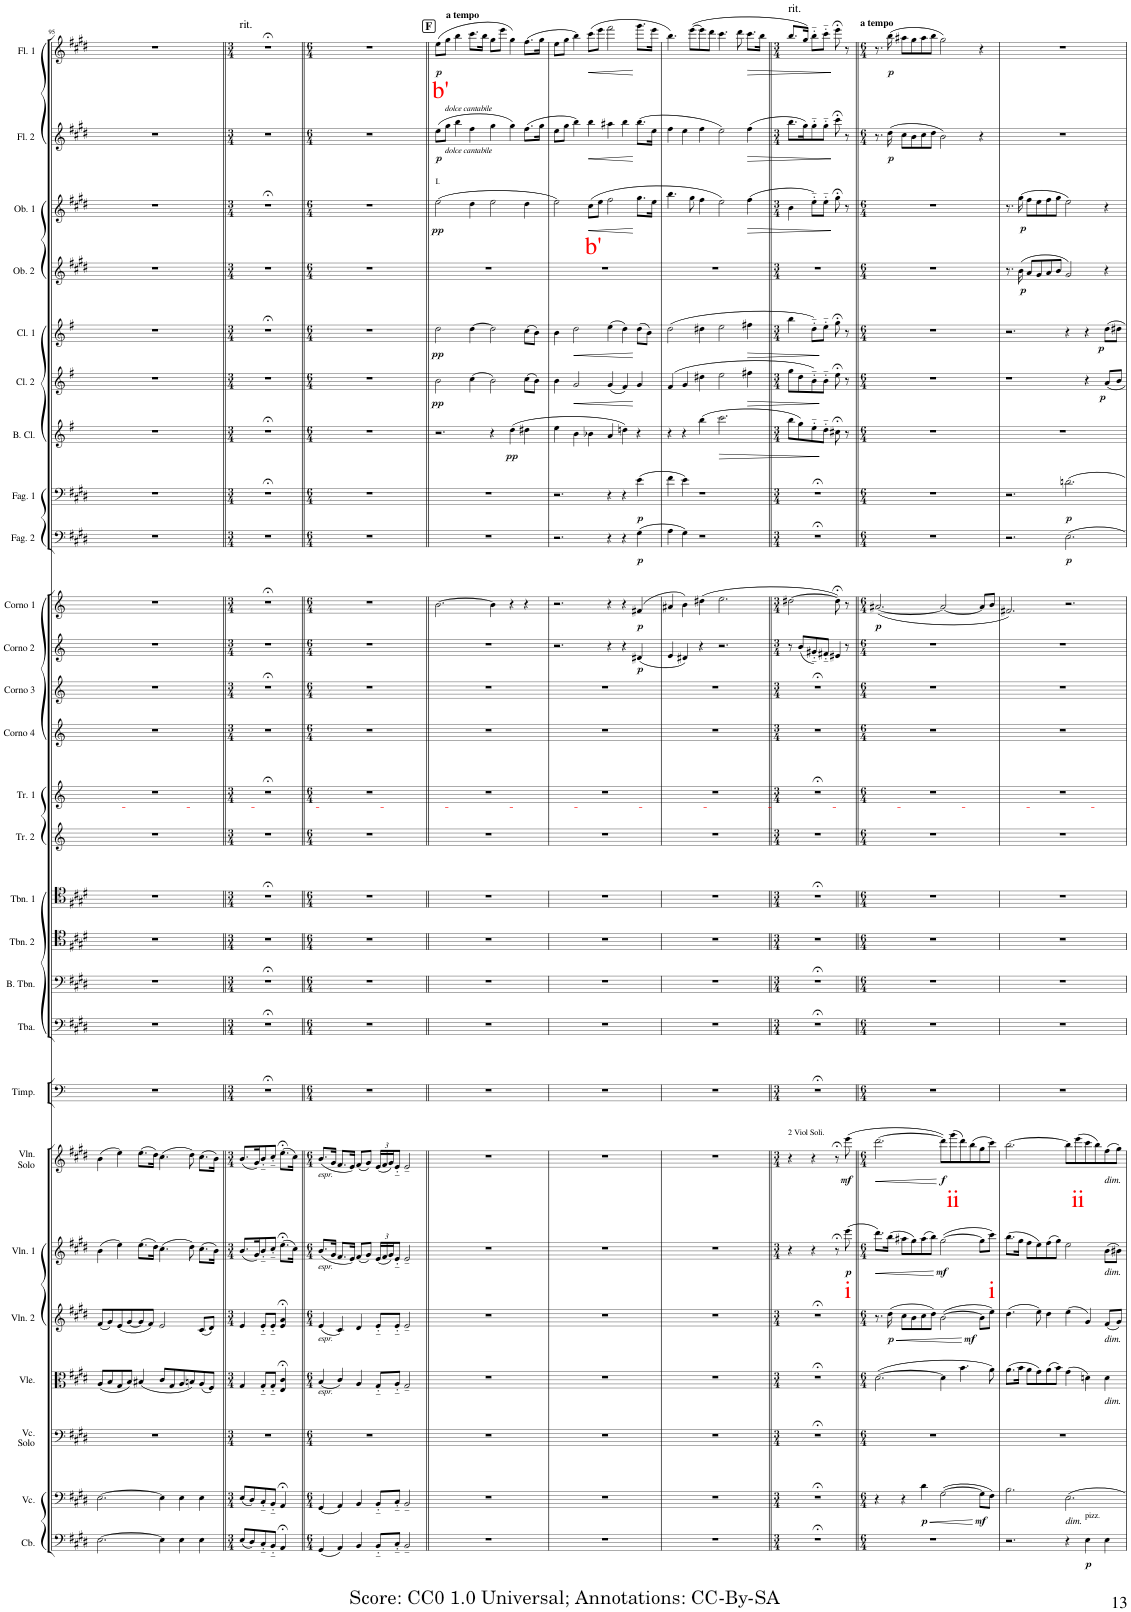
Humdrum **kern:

**kern	**dynam	**kern	**dynam	**kern	**kern	**kern	**dynam	**kern	**text	**dynam	**kern	**text	**dynam	**kern	**kern	**kern	**kern	**kern	**kern	**kern	**kern	**kern	**kern	**dynam	**kern	**dynam	**kern	**dynam	**kern	**dynam	**kern	**dynam	**kern	**dynam	**kern	**dynam	**kern	**dynam	**kern	**text	**dynam	**kern	**dynam	**kern	**text	**dynam
*part27	*part27	*part26	*part26	*part25	*part24	*part23	*part23	*part22	*part22	*part22	*part21	*part21	*part21	*part20	*part19	*part18	*part17	*part16	*part15	*part14	*part13	*part12	*part11	*part11	*part10	*part10	*part9	*part9	*part8	*part8	*part7	*part7	*part6	*part6	*part5	*part5	*part4	*part4	*part3	*part3	*part3	*part2	*part2	*part1	*part1	*part1
*staff27	*staff27	*staff26	*staff26	*staff25	*staff24	*staff23	*staff23	*staff22	*staff22	*staff22	*staff21	*staff21	*staff21	*staff20	*staff19	*staff18	*staff17	*staff16	*staff15	*staff14	*staff13	*staff12	*staff11	*staff11	*staff10	*staff10	*staff9	*staff9	*staff8	*staff8	*staff7	*staff7	*staff6	*staff6	*staff5	*staff5	*staff4	*staff4	*staff3	*staff3	*staff3	*staff2	*staff2	*staff1	*staff1	*staff1
*I"Contrabassi	*	*I"Violoncelli	*	*I"Violoncello Solo	*I"Viole	*I"Violini 2	*	*I"Violini 1	*	*	*I"Violino Solo	*	*	*I"Timpani	*I"Tuba	*I"Bass Trombone	*I"Trombone Tenore 2	*I"Trombone Tenore 1	*I"Tromba in F 2	*I"Tromba in F 1	*I"Corno in F 4	*I"Corno in F 3	*I"Corno in F 2	*	*I"Corno in F 1	*	*I"Fagotto 2	*	*I"Fagotto 1	*	*I"Bass Clarinetto in A	*	*I"Clarinetto in A 2	*	*I"Clarinetto in A 1	*	*I"Oboe 2	*	*I"Oboe 1	*	*	*I"Flauto 2	*	*I"Flauto 1	*	*
*I'Cb.	*	*I'Vc.	*	*I'Vc. Solo	*I'Vle.	*I'Vln. 2	*	*I'Vln. 1	*	*	*I'Vln. Solo	*	*	*I'Timp.	*I'Tba.	*I'B. Tbn.	*I'Tbn. 2	*I'Tbn. 1	*I'Tr. 2	*I'Tr. 1	*I'Corno 4	*I'Corno 3	*I'Corno 2	*	*I'Corno 1	*	*I'Fag. 2	*	*I'Fag. 1	*	*I'B. Cl.	*	*I'Cl. 2	*	*I'Cl. 1	*	*I'Ob. 2	*	*I'Ob. 1	*	*	*I'Fl. 2	*	*I'Fl. 1	*	*
!!LO:PB:g=z
*clefF4	*	*clefF4	*	*clefF4	*clefC3	*clefG2	*	*clefG2	*	*	*clefG2	*	*	*clefF4	*clefF4	*clefF4	*clefC4	*clefC4	*clefG2	*clefG2	*clefG2	*clefG2	*clefG2	*	*clefG2	*	*clefF4	*	*clefF4	*	*clefG2	*	*clefG2	*	*clefG2	*	*clefG2	*	*clefG2	*	*	*clefG2	*	*clefG2	*	*
*Trd7c12	*	*	*	*	*	*	*	*	*	*	*	*	*	*	*	*	*	*	*Trd-3c-5	*Trd-3c-5	*Trd4c7	*Trd4c7	*Trd4c7	*	*Trd4c7	*	*	*	*	*	*Trd9c15	*	*Trd2c3	*	*Trd2c3	*	*	*	*	*	*	*	*	*	*	*
*k[f#c#g#d#]	*	*k[f#c#g#d#]	*	*k[f#c#g#d#]	*k[f#c#g#d#]	*k[f#c#g#d#]	*	*k[f#c#g#d#]	*	*	*k[f#c#g#d#]	*	*	*k[]	*k[f#c#g#d#]	*k[f#c#g#d#]	*k[f#c#g#d#]	*k[f#c#g#d#]	*k[]	*k[]	*k[]	*k[]	*k[]	*	*k[]	*	*k[f#c#g#d#]	*	*k[f#c#g#d#]	*	*k[f#]	*	*k[f#]	*	*k[f#]	*	*k[f#c#g#d#]	*	*k[f#c#g#d#]	*	*	*k[f#c#g#d#]	*	*k[f#c#g#d#]	*	*
*M6/4	*	*M6/4	*	*M6/4	*M6/4	*M6/4	*	*M6/4	*	*	*M6/4	*	*	*M6/4	*M6/4	*M6/4	*M6/4	*M6/4	*M6/4	*M6/4	*M6/4	*M6/4	*M6/4	*	*M6/4	*	*M6/4	*	*M6/4	*	*M6/4	*	*M6/4	*	*M6/4	*	*M6/4	*	*M6/4	*	*	*M6/4	*	*M6/4	*	*
=95	=95	=95	=95	=95	=95	=95	=95	=95	=95	=95	=95	=95	=95	=95	=95	=95	=95	=95	=95	=95	=95	=95	=95	=95	=95	=95	=95	=95	=95	=95	=95	=95	=95	=95	=95	=95	=95	=95	=95	=95	=95	=95	=95	=95	=95	=95
[2.E\	.	[2.E\	.	1.r	(8A/L	(8f#/L	.	(4b\	.	.	(4b\	.	.	1.r	1.r	1.r	1.r	1.r	1.r	1.r	1.r	1.r	1.r	.	1.r	.	1.r	.	1.r	.	1.r	.	1.r	.	1.r	.	1.r	.	1.r	.	.	1.r	.	1.r	.	.
.	.	.	.	.	8B/	8g#/)	.	.	.	.	.	.	.	.	.	.	.	.	.	.	.	.	.	.	.	.	.	.	.	.	.	.	.	.	.	.	.	.	.	.	.	.	.	.	.	.
.	.	.	.	.	8G#/	(8e/	.	4ee\)	.	.	4ee\)	.	.	.	.	.	.	.	.	.	.	.	.	.	.	.	.	.	.	.	.	.	.	.	.	.	.	.	.	.	.	.	.	.	.	.
.	.	.	.	.	8B/J)	[8g#/	.	.	.	.	.	.	.	.	.	.	.	.	.	.	.	.	.	.	.	.	.	.	.	.	.	.	.	.	.	.	.	.	.	.	.	.	.	.	.	.
.	.	.	.	.	(4B#X/	8g#/]	.	(8.ee\L	.	.	(8.ee\L	.	.	.	.	.	.	.	.	.	.	.	.	.	.	.	.	.	.	.	.	.	.	.	.	.	.	.	.	.	.	.	.	.	.	.
.	.	.	.	.	.	8f#/J)	.	.	.	.	.	.	.	.	.	.	.	.	.	.	.	.	.	.	.	.	.	.	.	.	.	.	.	.	.	.	.	.	.	.	.	.	.	.	.	.
.	.	.	.	.	.	.	.	16dd#\Jk)	.	.	16dd#\Jk)	.	.	.	.	.	.	.	.	.	.	.	.	.	.	.	.	.	.	.	.	.	.	.	.	.	.	.	.	.	.	.	.	.	.	.
4E\]	.	4E\]	.	.	8c#/L	2e/	.	(4.cc#\	.	.	(4.cc#\	.	.	.	.	.	.	.	.	.	.	.	.	.	.	.	.	.	.	.	.	.	.	.	.	.	.	.	.	.	.	.	.	.	.	.
.	.	.	.	.	8G#/	.	.	.	.	.	.	.	.	.	.	.	.	.	.	.	.	.	.	.	.	.	.	.	.	.	.	.	.	.	.	.	.	.	.	.	.	.	.	.	.	.
4E\	.	4E\	.	.	8A/	.	.	.	.	.	.	.	.	.	.	.	.	.	.	.	.	.	.	.	.	.	.	.	.	.	.	.	.	.	.	.	.	.	.	.	.	.	.	.	.	.
.	.	.	.	.	8Bn/)	.	.	8dd#\)	.	.	8dd#\)	.	.	.	.	.	.	.	.	.	.	.	.	.	.	.	.	.	.	.	.	.	.	.	.	.	.	.	.	.	.	.	.	.	.	.
4E\	.	4E\	.	.	(8A/	(8c#/L	.	(8.cc#\L	.	.	(8.cc#\L	.	.	.	.	.	.	.	.	.	.	.	.	.	.	.	.	.	.	.	.	.	.	.	.	.	.	.	.	.	.	.	.	.	.	.
.	.	.	.	.	8F#/J)	8d#/J)	.	.	.	.	.	.	.	.	.	.	.	.	.	.	.	.	.	.	.	.	.	.	.	.	.	.	.	.	.	.	.	.	.	.	.	.	.	.	.	.
.	.	.	.	.	.	.	.	16b\Jk)	.	.	16b\Jk)	.	.	.	.	.	.	.	.	.	.	.	.	.	.	.	.	.	.	.	.	.	.	.	.	.	.	.	.	.	.	.	.	.	.	.
=96	=96	=96	=96	=96	=96	=96	=96	=96	=96	=96	=96	=96	=96	=96	=96	=96	=96	=96	=96	=96	=96	=96	=96	=96	=96	=96	=96	=96	=96	=96	=96	=96	=96	=96	=96	=96	=96	=96	=96	=96	=96	=96	=96	=96	=96	=96
*M3/4	*	*M3/4	*	*M3/4	*M3/4	*M3/4	*	*M3/4	*	*	*M3/4	*	*	*M3/4	*M3/4	*M3/4	*M3/4	*M3/4	*M3/4	*M3/4	*M3/4	*M3/4	*M3/4	*	*M3/4	*	*M3/4	*	*M3/4	*	*M3/4	*	*M3/4	*	*M3/4	*	*M3/4	*	*M3/4	*	*	*M3/4	*	*M3/4	*	*
(8E/L	.	(8E/L	.	2.r	4G#/	4e/	.	(8.b/L	.	.	(8.b/L	.	.	2.r;<	2.r;<	2.r;<	2.r	2.r;<	2.r	2.r;<	2.r	2.r;<	2.r	.	2.r;<	.	2.r	.	2.r;<	.	2.r;<	.	2.r	.	2.r;<	.	2.r	.	2.r;<	.	.	2.r	.	2.r;<	.	.
8D#/)	.	8D#/)	.	.	.	.	.	.	.	.	.	.	.	.	.	.	.	.	.	.	.	.	.	.	.	.	.	.	.	.	.	.	.	.	.	.	.	.	.	.	.	.	.	.	.	.
.	.	.	.	.	.	.	.	16g#/K)	.	.	16g#/K)	.	.	.	.	.	.	.	.	.	.	.	.	.	.	.	.	.	.	.	.	.	.	.	.	.	.	.	.	.	.	.	.	.	.	.
8C#'~/	.	8C#'~/	.	.	8G#'~/L	8e'~/L	.	8b'~/	.	.	8b'~/	.	.	.	.	.	.	.	.	.	.	.	.	.	.	.	.	.	.	.	.	.	.	.	.	.	.	.	.	.	.	.	.	.	.	.
8BB'~/J	.	8BB'~/J	.	.	8G#'~/J	8e'~/J	.	8cc#'~/J	.	.	8cc#'~/J	.	.	.	.	.	.	.	.	.	.	.	.	.	.	.	.	.	.	.	.	.	.	.	.	.	.	.	.	.	.	.	.	.	.	.
4AA;</	.	4AA;</	.	.	4E/;< 4c#/;<	4e/;< 4a/;<	.	(8.ee;<\L	.	.	(8.ee;<\L	.	.	.	.	.	.	.	.	.	.	.	.	.	.	.	.	.	.	.	.	.	.	.	.	.	.	.	.	.	.	.	.	.	.	.
.	.	.	.	.	.	.	.	16cc#\Jk)	.	.	16cc#\Jk)	.	.	.	.	.	.	.	.	.	.	.	.	.	.	.	.	.	.	.	.	.	.	.	.	.	.	.	.	.	.	.	.	.	.	.
=97	=97	=97	=97	=97	=97	=97	=97	=97	=97	=97	=97	=97	=97	=97	=97	=97	=97	=97	=97	=97	=97	=97	=97	=97	=97	=97	=97	=97	=97	=97	=97	=97	=97	=97	=97	=97	=97	=97	=97	=97	=97	=97	=97	=97	=97	=97
*M6/4	*	*M6/4	*	*M6/4	*M6/4	*M6/4	*	*M6/4	*	*	*M6/4	*	*	*M6/4	*M6/4	*M6/4	*M6/4	*M6/4	*M6/4	*M6/4	*M6/4	*M6/4	*M6/4	*	*M6/4	*	*M6/4	*	*M6/4	*	*M6/4	*	*M6/4	*	*M6/4	*	*M6/4	*	*M6/4	*	*	*M6/4	*	*M6/4	*	*
!	!	!	!	!	!	!	!	!	!	!	!LO:TX:b:i:t=espr.	!	!	!	!	!	!	!	!	!	!	!	!	!	!	!	!	!	!	!	!	!	!	!	!	!	!	!	!	!	!	!	!	!	!	!
!	!	!	!	!	!	!	!	!LO:TX:b:i:t=espr.	!	!	!	!	!	!	!	!	!	!	!	!	!	!	!	!	!	!	!	!	!	!	!	!	!	!	!	!	!	!	!	!	!	!	!	!	!	!
!	!	!	!	!	!	!LO:TX:b:i:t=espr.	!	!	!	!	!	!	!	!	!	!	!	!	!	!	!	!	!	!	!	!	!	!	!	!	!	!	!	!	!	!	!	!	!	!	!	!	!	!	!	!
!	!	!	!	!	!LO:TX:b:i:t=espr.	!	!	!	!	!	!	!	!	!	!	!	!	!	!	!	!	!	!	!	!	!	!	!	!	!	!	!	!	!	!	!	!	!	!	!	!	!	!	!	!	!
(4GG#/	.	(4GG#/	.	1.r	(4B/	(4e/	.	(8.b/L	.	.	(8.b/L	.	.	1.r	1.r	1.r	1.r	1.r	1.r	1.r	1.r	1.r	1.r	.	1.r	.	1.r	.	1.r	.	1.r	.	1.r	.	1.r	.	1.r	.	1.r	.	.	1.r	.	1.r	.	.
.	.	.	.	.	.	.	.	16g#/Jk	.	.	16g#/Jk	.	.	.	.	.	.	.	.	.	.	.	.	.	.	.	.	.	.	.	.	.	.	.	.	.	.	.	.	.	.	.	.	.	.	.
4AA/)	.	4AA/)	.	.	4c#/)	4c#/)	.	8.f#/L	.	.	8.f#/L	.	.	.	.	.	.	.	.	.	.	.	.	.	.	.	.	.	.	.	.	.	.	.	.	.	.	.	.	.	.	.	.	.	.	.
.	.	.	.	.	.	.	.	16e/Jk)	.	.	16e/Jk)	.	.	.	.	.	.	.	.	.	.	.	.	.	.	.	.	.	.	.	.	.	.	.	.	.	.	.	.	.	.	.	.	.	.	.
4BB/	.	4BB/	.	.	4A/	4d#/	.	(8f#/L	.	.	(8f#/L	.	.	.	.	.	.	.	.	.	.	.	.	.	.	.	.	.	.	.	.	.	.	.	.	.	.	.	.	.	.	.	.	.	.	.
.	.	.	.	.	.	.	.	8g#/J)	.	.	8g#/J)	.	.	.	.	.	.	.	.	.	.	.	.	.	.	.	.	.	.	.	.	.	.	.	.	.	.	.	.	.	.	.	.	.	.	.
*	*	*	*	*	*	*	*	*Xbrackettup	*	*	*Xbrackettup	*	*	*	*	*	*	*	*	*	*	*	*	*	*	*	*	*	*	*	*	*	*	*	*	*	*	*	*	*	*	*	*	*	*	*
8BB'~/L	.	8BB'~/L	.	.	8G#'~/L	8e'~/L	.	(24e/LL	.	.	(24e/LL	.	.	.	.	.	.	.	.	.	.	.	.	.	.	.	.	.	.	.	.	.	.	.	.	.	.	.	.	.	.	.	.	.	.	.
.	.	.	.	.	.	.	.	24f#/	.	.	24f#/	.	.	.	.	.	.	.	.	.	.	.	.	.	.	.	.	.	.	.	.	.	.	.	.	.	.	.	.	.	.	.	.	.	.	.
.	.	.	.	.	.	.	.	24g#/J)	.	.	24g#/J)	.	.	.	.	.	.	.	.	.	.	.	.	.	.	.	.	.	.	.	.	.	.	.	.	.	.	.	.	.	.	.	.	.	.	.
8C#'~/J	.	8C#'~/J	.	.	8A'~/J	8e'~/J	.	8e'~/J	.	.	8e'~/J	.	.	.	.	.	.	.	.	.	.	.	.	.	.	.	.	.	.	.	.	.	.	.	.	.	.	.	.	.	.	.	.	.	.	.
2BB~/	.	2BB~/	.	.	2G#~/	2e~/	.	2e~/	.	.	2e~/	.	.	.	.	.	.	.	.	.	.	.	.	.	.	.	.	.	.	.	.	.	.	.	.	.	.	.	.	.	.	.	.	.	.	.
=98	=98	=98	=98	=98	=98	=98	=98	=98	=98	=98	=98	=98	=98	=98	=98	=98	=98	=98	=98	=98	=98	=98	=98	=98	=98	=98	=98	=98	=98	=98	=98	=98	=98	=98	=98	=98	=98	=98	=98	=98	=98	=98	=98	=98	=98	=98
!	!	!	!	!	!	!	!	!	!	!	!	!	!	!	!	!	!	!	!	!	!	!	!	!	!	!	!	!	!	!	!	!	!	!	!	!	!	!	!LO:TX:a:t=I.	!	!	!	!	!	!	!
!	!	!	!	!	!	!	!	!	!	!	!	!	!	!	!	!	!	!	!	!	!	!	!	!	!	!	!	!	!	!	!	!	!	!LO:DY:b	!	!LO:DY:b	!	!	!	!	!LO:DY:b	!	!LO:DY:b	!	!LO:LY:b:color=#FF0000	!LO:DY:b
1.r	.	1.r	.	1.r	1.r	1.r	.	1.r	.	.	1.r	.	.	1.r	1.r	1.r	1.r	1.r	1.r	1.r	1.r	1.r	1.r	.	[2.b\	.	1.r	.	1.r	.	2.r	.	2b\	pp	2dd\	pp	1.r	.	(2ee\	.	pp	(8ee\L	p	(8ee\L	b'	p
!	!	!	!	!	!	!	!	!	!	!	!	!	!	!	!	!	!	!	!	!	!	!	!	!	!	!	!	!	!	!	!	!	!	!	!	!	!	!	!	!	!	!	!	!LO:TX:b:i:t=dolce cantabile	!	!
!	!	!	!	!	!	!	!	!	!	!	!	!	!	!	!	!	!	!	!	!	!	!	!	!	!	!	!	!	!	!	!	!	!	!	!	!	!	!	!	!	!	!LO:TX:b:i:t=dolce cantabile	!	!	!	!
.	.	.	.	.	.	.	.	.	.	.	.	.	.	.	.	.	.	.	.	.	.	.	.	.	.	.	.	.	.	.	.	.	.	.	.	.	.	.	.	.	.	8gg#\J	.	8gg#\J	.	.
.	.	.	.	.	.	.	.	.	.	.	.	.	.	.	.	.	.	.	.	.	.	.	.	.	.	.	.	.	.	.	.	.	.	.	.	.	.	.	.	.	.	4bb\	.	4bb\	.	.
.	.	.	.	.	.	.	.	.	.	.	.	.	.	.	.	.	.	.	.	.	.	.	.	.	.	.	.	.	.	.	.	.	(4cc\	.	[>4dd\	.	.	.	4dd#\	.	.	4ff#\	.	8.ccc#\L	.	.
.	.	.	.	.	.	.	.	.	.	.	.	.	.	.	.	.	.	.	.	.	.	.	.	.	.	.	.	.	.	.	.	.	.	.	.	.	.	.	.	.	.	.	.	16bb\Jk	.	.
.	.	.	.	.	.	.	.	.	.	.	.	.	.	.	.	.	.	.	.	.	.	.	.	.	4b\]	.	.	.	.	.	4r	.	2b\)	.	2dd\]	.	.	.	2ee\	.	.	4gg#\	.	8gg#\L	.	.
.	.	.	.	.	.	.	.	.	.	.	.	.	.	.	.	.	.	.	.	.	.	.	.	.	.	.	.	.	.	.	.	.	.	.	.	.	.	.	.	.	.	.	.	8eee\J	.	.
!	!	!	!	!	!	!	!	!	!	!	!	!	!	!	!	!	!	!	!	!	!	!	!	!	!	!	!	!	!	!	!	!LO:DY:b	!	!	!	!	!	!	!	!	!	!	!	!	!	!
.	.	.	.	.	.	.	.	.	.	.	.	.	.	.	.	.	.	.	.	.	.	.	.	.	4r	.	.	.	.	.	(4dd\	pp	.	.	.	.	.	.	.	.	.	4gg#\)	.	4gg#\)	.	.
.	.	.	.	.	.	.	.	.	.	.	.	.	.	.	.	.	.	.	.	.	.	.	.	.	4r	.	.	.	.	.	4dd#X\	.	(8cc\L	.	(8cc\L	.	.	.	4dd#\	.	.	(8.ff#\L	.	(8.ff#\L	.	.
.	.	.	.	.	.	.	.	.	.	.	.	.	.	.	.	.	.	.	.	.	.	.	.	.	.	.	.	.	.	.	.	.	8b\J)	.	8b\J)	.	.	.	.	.	.	.	.	.	.	.
.	.	.	.	.	.	.	.	.	.	.	.	.	.	.	.	.	.	.	.	.	.	.	.	.	.	.	.	.	.	.	.	.	.	.	.	.	.	.	.	.	.	16gg#\Jk	.	16gg#\Jk	.	.
=99	=99	=99	=99	=99	=99	=99	=99	=99	=99	=99	=99	=99	=99	=99	=99	=99	=99	=99	=99	=99	=99	=99	=99	=99	=99	=99	=99	=99	=99	=99	=99	=99	=99	=99	=99	=99	=99	=99	=99	=99	=99	=99	=99	=99	=99	=99
1.r	.	1.r	.	1.r	1.r	1.r	.	1.r	.	.	1.r	.	.	1.r	1.r	1.r	1.r	1.r	1.r	1.r	1.r	1.r	2.r	.	2.r	.	2.r	.	2.r	.	4ee\	.	4b\	.	4b\	.	1.r	.	2ee\)	.	.	8ee\L	.	8ee\L	.	.
.	.	.	.	.	.	.	.	.	.	.	.	.	.	.	.	.	.	.	.	.	.	.	.	.	.	.	.	.	.	.	.	.	.	.	.	.	.	.	.	.	.	8gg#\J	.	8gg#\J	.	.
!	!	!	!	!	!	!	!	!	!	!	!	!	!	!	!	!	!	!	!	!	!	!	!	!	!	!	!	!	!	!	!	!	!	!LO:HP:b	!	!LO:HP:b	!	!	!	!	!	!	!	!	!	!
.	.	.	.	.	.	.	.	.	.	.	.	.	.	.	.	.	.	.	.	.	.	.	.	.	.	.	.	.	.	.	4b\	.	2g/	<	2dd\	<	.	.	.	.	.	4bb\)	.	4bb\)	.	.
!	!	!	!	!	!	!	!	!	!	!	!	!	!	!	!	!	!	!	!	!	!	!	!	!	!	!	!	!	!	!	!	!	!	!	!	!	!	!	!	!LO:LY:b:color=#FF0000	!LO:HP:b	!	!LO:HP:b	!	!	!LO:HP:b
.	.	.	.	.	.	.	.	.	.	.	.	.	.	.	.	.	.	.	.	.	.	.	.	.	.	.	.	.	.	.	4b-X\	.	.	.	.	.	.	.	(8cc#\L	b'	<	4bb\	<	(8ccc#\L	.	<
.	.	.	.	.	.	.	.	.	.	.	.	.	.	.	.	.	.	.	.	.	.	.	.	.	.	.	.	.	.	.	.	.	.	.	.	.	.	.	8ee\J	.	.	.	.	8eee\J	.	.
.	.	.	.	.	.	.	.	.	.	.	.	.	.	.	.	.	.	.	.	.	.	.	4r	.	4r	.	4r	.	4r	.	4a/	.	(<4g/	.	(4ee\	.	.	.	2ff#\	.	.	4aa#X\	.	2fff#\	.	.
.	.	.	.	.	.	.	.	.	.	.	.	.	.	.	.	.	.	.	.	.	.	.	4r	.	4r	.	4r	.	4r	.	4ddn\)	.	4f#/)	.	4dd\)	.	.	.	.	.	.	4bb\	.	.	.	.
!	!	!	!	!	!	!	!	!	!	!	!	!	!	!	!	!	!	!	!	!	!	!	!	!LO:DY:b	!	!LO:DY:b	!	!LO:DY:b	!	!LO:DY:b	!	!	!	!	!	!	!	!	!	!	!	!	!	!	!	!
.	.	.	.	.	.	.	.	.	.	.	.	.	.	.	.	.	.	.	.	.	.	.	(4d#X/	p	(>4f#X/	p	(4G#\	p	(4e\	p	4r	.	4g/	[	(8dd\L	[	.	.	8.gg#\L	.	[	(8.bb\L	[	8.ggg#\L	.	[
.	.	.	.	.	.	.	.	.	.	.	.	.	.	.	.	.	.	.	.	.	.	.	.	.	.	.	.	.	.	.	.	.	.	.	8b\J)	.	.	.	.	.	.	.	.	.	.	.
.	.	.	.	.	.	.	.	.	.	.	.	.	.	.	.	.	.	.	.	.	.	.	.	.	.	.	.	.	.	.	.	.	.	.	.	.	.	.	16ee\Jk	.	.	16ee\Jk	.	16eee\Jk	.	.
=100	=100	=100	=100	=100	=100	=100	=100	=100	=100	=100	=100	=100	=100	=100	=100	=100	=100	=100	=100	=100	=100	=100	=100	=100	=100	=100	=100	=100	=100	=100	=100	=100	=100	=100	=100	=100	=100	=100	=100	=100	=100	=100	=100	=100	=100	=100
1.r	.	1.r	.	1.r	1.r	1.r	.	1.r	.	.	1.r	.	.	1.r	1.r	1.r	1.r	1.r	1.r	1.r	1.r	1.r	4e/	.	4a#X/	.	4A\	.	4f#\	.	4r	.	(4f#/	.	(2dd\	.	1.r	.	4.bb\	.	.	4ff#\	.	4.bb\)	.	.
.	.	.	.	.	.	.	.	.	.	.	.	.	.	.	.	.	.	.	.	.	.	.	4d#X/)	.	4b\)	.	4G#\)	.	4e\)	.	4r	.	4g/	.	.	.	.	.	.	.	.	4ee\	.	.	.	.
.	.	.	.	.	.	.	.	.	.	.	.	.	.	.	.	.	.	.	.	.	.	.	.	.	.	.	.	.	.	.	.	.	.	.	.	.	.	.	8gg#\	.	.	.	.	([8eee\L	.	.
.	.	.	.	.	.	.	.	.	.	.	.	.	.	.	.	.	.	.	.	.	.	.	4r	.	(4dd#X\	.	1r	.	1r	.	(4bb\	.	4dd#X\	.	4dd#X\	.	.	.	4ff#\	.	.	4ff#\	.	8eee\]	.	.
.	.	.	.	.	.	.	.	.	.	.	.	.	.	.	.	.	.	.	.	.	.	.	.	.	.	.	.	.	.	.	.	.	.	.	.	.	.	.	.	.	.	.	.	8ddd#\J	.	.
!	!	!	!	!	!	!	!	!	!	!	!	!	!	!	!	!	!	!	!	!	!	!	!	!	!	!	!	!	!	!	!	!LO:HP:b	!	!	!	!	!	!	!	!	!	!	!	!	!	!
.	.	.	.	.	.	.	.	.	.	.	.	.	.	.	.	.	.	.	.	.	.	.	2.r	.	2.ee\	.	.	.	.	.	2.ccc\	>	2ee\	.	2ee\	.	.	.	2ee\)	.	.	2ee\)	.	4.ccc#\	.	.
.	.	.	.	.	.	.	.	.	.	.	.	.	.	.	.	.	.	.	.	.	.	.	.	.	.	.	.	.	.	.	.	.	.	.	.	.	.	.	.	.	.	.	.	8ddd#\	.	.
!	!	!	!	!	!	!	!	!	!	!	!	!	!	!	!	!	!	!	!	!	!	!	!	!	!	!	!	!	!	!	!	!	!	!LO:HP:b	!	!LO:HP:b	!	!	!	!	!LO:HP:b	!	!LO:HP:b	!	!	!LO:HP:b
.	.	.	.	.	.	.	.	.	.	.	.	.	.	.	.	.	.	.	.	.	.	.	.	.	.	.	.	.	.	.	.	.	4ff#X\	>	4ff#X\	>	.	.	(4ff#\	.	>	(4ff#\	>	8.ccc#\L	.	>
.	.	.	.	.	.	.	.	.	.	.	.	.	.	.	.	.	.	.	.	.	.	.	.	.	.	.	.	.	.	.	.	.	.	.	.	.	.	.	.	.	.	.	.	16bb\Jk	.	.
=101	=101	=101	=101	=101	=101	=101	=101	=101	=101	=101	=101	=101	=101	=101	=101	=101	=101	=101	=101	=101	=101	=101	=101	=101	=101	=101	=101	=101	=101	=101	=101	=101	=101	=101	=101	=101	=101	=101	=101	=101	=101	=101	=101	=101	=101	=101
*M3/4	*	*M3/4	*	*M3/4	*M3/4	*M3/4	*	*M3/4	*	*	*M3/4	*	*	*M3/4	*M3/4	*M3/4	*M3/4	*M3/4	*M3/4	*M3/4	*M3/4	*M3/4	*M3/4	*	*M3/4	*	*M3/4	*	*M3/4	*	*M3/4	*	*M3/4	*	*M3/4	*	*M3/4	*	*M3/4	*	*	*M3/4	*	*M3/4	*	*
!	!	!	!	!	!	!	!	!	!	!	!LO:TX:a:t=2 Viol Soli.	!	!	!	!	!	!	!	!	!	!	!	!	!	!	!	!	!	!	!	!	!	!	!	!	!	!	!	!	!	!	!	!	!	!	!
2.r;<	.	2.r;<	.	2.r;<	2.r;<	2.r;<	.	4r	.	.	4r	.	.	2.r;<	2.r;<	2.r;<	2.r	2.r;<	2.r	2.r;<	2.r	2.r;<	8r	.	[2dd#X\	.	2.r;<	.	2.r;<	.	8bb\L	.	8gg\L	.	4bb\	.	2.r	.	4b\	.	.	8.bb\L	.	8.bb/L	.	.
.	.	.	.	.	.	.	.	.	.	.	.	.	.	.	.	.	.	.	.	.	.	.	(8b/L	.	.	.	.	.	.	.	8gg\)	.	8dd\	.	.	.	.	.	.	.	.	.	.	.	.	.
.	.	.	.	.	.	.	.	.	.	.	.	.	.	.	.	.	.	.	.	.	.	.	.	.	.	.	.	.	.	.	.	.	.	.	.	.	.	.	.	.	.	16gg#\K)	.	16gg#/Jk)	.	.
.	.	.	.	.	.	.	.	4r	.	.	4r	.	.	.	.	.	.	.	.	.	.	.	8g#X'~/)	.	.	.	.	.	.	.	8ee'~\	.	8b'~\)	.	8dd'~\L)	.	.	.	8ee'~\L)	.	.	8gg#'~\	.	8bb'~\L	.	.
.	.	.	.	.	.	.	.	.	.	.	.	.	.	.	.	.	.	.	.	.	.	.	8f#X'~/J	.	.	.	.	.	.	.	8dd'~\J	]	8b'~\J	]	8ee'~\J	]	.	.	8ee'~\J	.	.	8gg#'~\J	.	8ccc#'~\J	.	.
.	.	.	.	.	.	.	.	8r;<	.	.	8r;<	.	.	.	.	.	.	.	.	.	.	.	8e#X/	.	8dd#;<\])	.	.	.	.	.	8cc#X;<\	.	8ee;<\	.	8gg;<\	.	.	.	8gg#;<\	.	]	8ccc#;<\	]	8eee;<\	.	]
!	!	!	!	!	!	!	!	!	!LO:LY:b:color=#FF0000	!LO:DY:b	!	!	!LO:DY:b	!	!	!	!	!	!	!	!	!	!	!	!	!	!	!	!	!	!	!	!	!	!	!	!	!	!	!	!	!	!	!	!	!
.	.	.	.	.	.	.	.	(8eee\	i	p	(8eee\	.	mf	.	.	.	.	.	.	.	.	.	8r	.	8r	.	.	.	.	.	8r	.	8r	.	8r	.	.	.	8r	.	.	8r	.	8r	.	.
=102	=102	=102	=102	=102	=102	=102	=102	=102	=102	=102	=102	=102	=102	=102	=102	=102	=102	=102	=102	=102	=102	=102	=102	=102	=102	=102	=102	=102	=102	=102	=102	=102	=102	=102	=102	=102	=102	=102	=102	=102	=102	=102	=102	=102	=102	=102
*M6/4	*	*M6/4	*	*M6/4	*M6/4	*M6/4	*	*M6/4	*	*	*M6/4	*	*	*M6/4	*M6/4	*M6/4	*M6/4	*M6/4	*M6/4	*M6/4	*M6/4	*M6/4	*M6/4	*	*M6/4	*	*M6/4	*	*M6/4	*	*M6/4	*	*M6/4	*	*M6/4	*	*M6/4	*	*M6/4	*	*	*M6/4	*	*M6/4	*	*
!	!	!	!	!	!	!	!	!	!	!LO:HP:b	!	!	!LO:HP:b	!	!	!	!	!	!	!	!	!	!	!	!	!LO:DY:b	!	!	!	!	!	!	!	!	!	!	!	!	!	!	!	!	!	!	!	!
1.r	.	4r	.	1.r	([2.d#\	8.r	.	8.ddd#\L)	.	<	[2.ddd#\	.	<	1.r	1.r	1.r	1.r	1.r	1.r	1.r	1.r	1.r	1.r	.	([2.a#X/	p	1.r	.	1.r	.	1.r	.	1.r	.	1.r	.	1.r	.	1.r	.	.	8.r	.	8.r	.	.
!	!	!	!	!	!	!	!LO:HP:b	!	!	!	!	!	!	!	!	!	!	!	!	!	!	!	!	!	!	!	!	!	!	!	!	!	!	!	!	!	!	!	!	!	!	!	!	!	!	!
!	!	!	!	!	!	!	!LO:DY:n=1:b	!	!	!	!	!	!	!	!	!	!	!	!	!	!	!	!	!	!	!	!	!	!	!	!	!	!	!	!	!	!	!	!	!	!	!	!LO:DY:b	!	!	!LO:DY:b
.	.	.	.	.	.	(16dd#\	< p	(16bb\Jk	.	.	.	.	.	.	.	.	.	.	.	.	.	.	.	.	.	.	.	.	.	.	.	.	.	.	.	.	.	.	.	.	.	(16dd#\	p	(16bb\	.	p
.	.	4r	.	.	.	8cc#\L	.	8aa#X\L	.	.	.	.	.	.	.	.	.	.	.	.	.	.	.	.	.	.	.	.	.	.	.	.	.	.	.	.	.	.	.	.	.	8cc#\L	.	8aa#X\L	.	.
.	.	.	.	.	.	8b\	.	8gg#\)	.	.	.	.	.	.	.	.	.	.	.	.	.	.	.	.	.	.	.	.	.	.	.	.	.	.	.	.	.	.	.	.	.	8b\	.	8gg#\	.	.
!	!	!	!LO:HP:b	!	!	!	!	!	!	!	!	!	!	!	!	!	!	!	!	!	!	!	!	!	!	!	!	!	!	!	!	!	!	!	!	!	!	!	!	!	!	!	!	!	!	!
!	!	!	!LO:DY:n=1:b	!	!	!	!	!	!	!	!	!	!	!	!	!	!	!	!	!	!	!	!	!	!	!	!	!	!	!	!	!	!	!	!	!	!	!	!	!	!	!	!	!	!	!
.	.	4d#\	< p	.	.	8cc#\	.	(8aa#\	.	.	.	.	.	.	.	.	.	.	.	.	.	.	.	.	.	.	.	.	.	.	.	.	.	.	.	.	.	.	.	.	.	8cc#\	.	8aa#\	.	.
.	.	.	.	.	.	8dd#\J)	.	8bb\J)	.	.	.	.	.	.	.	.	.	.	.	.	.	.	.	.	.	.	.	.	.	.	.	.	.	.	.	.	.	.	.	.	.	8dd#\J	.	8bb\J	.	.
!	!	!	!	!	!	!	!	!	!	!LO:DY:n=1:b	!	!	!LO:DY:n=1:b	!	!	!	!	!	!	!	!	!	!	!	!	!	!	!	!	!	!	!	!	!	!	!	!	!	!	!	!	!	!	!	!	!
.	.	([2G#\	.	.	4d#\]	([2b\	.	([2gg#\	.	[ mf	8ddd#\L])	.	[ f	.	.	.	.	.	.	.	.	.	.	.	2a#/_	.	.	.	.	.	.	.	.	.	.	.	.	.	.	.	.	2b\)	.	2gg#\)	.	.
!	!	!	!	!	!	!	!	!	!	!	!	!LO:LY:b:color=#FF0000	!	!	!	!	!	!	!	!	!	!	!	!	!	!	!	!	!	!	!	!	!	!	!	!	!	!	!	!	!	!	!	!	!	!
.	.	.	.	.	.	.	.	.	.	.	(8ggg#\	ii	.	.	.	.	.	.	.	.	.	.	.	.	.	.	.	.	.	.	.	.	.	.	.	.	.	.	.	.	.	.	.	.	.	.
.	.	.	.	.	4.b\	.	.	.	.	.	8ddd#\)	.	.	.	.	.	.	.	.	.	.	.	.	.	.	.	.	.	.	.	.	.	.	.	.	.	.	.	.	.	.	.	.	.	.	.
.	.	.	.	.	.	.	.	.	.	.	(8bb\	.	.	.	.	.	.	.	.	.	.	.	.	.	.	.	.	.	.	.	.	.	.	.	.	.	.	.	.	.	.	.	.	.	.	.
!	!	!	!LO:DY:n=2:b	!	!	!	!LO:DY:n=2:b	!	!	!	!	!	!	!	!	!	!	!	!	!	!	!	!	!	!	!	!	!	!	!	!	!	!	!	!	!	!	!	!	!	!	!	!	!	!	!
.	.	8G#\L]	[ mf	.	.	8b\L]	[ mf	8gg#\L]	.	.	8gg#\	.	.	.	.	.	.	.	.	.	.	.	.	.	8a#/L]	.	.	.	.	.	.	.	.	.	.	.	.	.	.	.	.	4r	.	4r	.	.
!	!	!	!	!	!	!	!	!	!LO:LY:b:color=#FF0000	!	!	!	!	!	!	!	!	!	!	!	!	!	!	!	!	!	!	!	!	!	!	!	!	!	!	!	!	!	!	!	!	!	!	!	!	!
.	.	8F#\J)	.	.	8a\)	8ee\J)	.	8ccc#\J)	i	.	8ccc#\J)	.	.	.	.	.	.	.	.	.	.	.	.	.	8b/J	.	.	.	.	.	.	.	.	.	.	.	.	.	.	.	.	.	.	.	.	.
=103	=103	=103	=103	=103	=103	=103	=103	=103	=103	=103	=103	=103	=103	=103	=103	=103	=103	=103	=103	=103	=103	=103	=103	=103	=103	=103	=103	=103	=103	=103	=103	=103	=103	=103	=103	=103	=103	=103	=103	=103	=103	=103	=103	=103	=103	=103
2.r	.	2.B\	.	1.r	(8.a\L	(4.dd#\	.	(8.bb\L	.	.	[2.bb\	.	.	1.r	1.r	1.r	1.r	1.r	1.r	1.r	1.r	1.r	1.r	.	2.f#X/)	.	2.r	.	2.r	.	1.r	.	1r	.	2.r	.	8.r	.	8.r	.	.	1.r	.	1.r	.	.
!	!	!	!	!	!	!	!	!	!	!	!	!	!	!	!	!	!	!	!	!	!	!	!	!	!	!	!	!	!	!	!	!	!	!	!	!	!	!LO:DY:b	!	!	!LO:DY:b	!	!	!	!	!
.	.	.	.	.	16b\Jk	.	.	16gg#\Jk	.	.	.	.	.	.	.	.	.	.	.	.	.	.	.	.	.	.	.	.	.	.	.	.	.	.	.	.	(16b\	p	(16gg#\	.	p	.	.	.	.	.
.	.	.	.	.	8a\L	.	.	8ff#\L	.	.	.	.	.	.	.	.	.	.	.	.	.	.	.	.	.	.	.	.	.	.	.	.	.	.	.	.	8a/L	.	8ff#\L	.	.	.	.	.	.	.
.	.	.	.	.	8g#\)	8ee\)	.	8ee\)	.	.	.	.	.	.	.	.	.	.	.	.	.	.	.	.	.	.	.	.	.	.	.	.	.	.	.	.	8g#/	.	8ee\	.	.	.	.	.	.	.
.	.	.	.	.	(8a\	4dd#\	.	(8ff#\	.	.	.	.	.	.	.	.	.	.	.	.	.	.	.	.	.	.	.	.	.	.	.	.	.	.	.	.	8a/	.	8ff#\	.	.	.	.	.	.	.
.	.	.	.	.	8b\J)	.	.	8gg#\J)	.	.	.	.	.	.	.	.	.	.	.	.	.	.	.	.	.	.	.	.	.	.	.	.	.	.	.	.	8b/J	.	8gg#\J	.	.	.	.	.	.	.
!	!	!LO:TX:b:i:t=dim.	!	!	!	!	!	!	!	!	!	!	!	!	!	!	!	!	!	!	!	!	!	!	!	!	!	!	!	!	!	!	!	!	!	!	!	!	!	!	!	!	!	!	!	!
!	!	!	!	!	!	!	!	!	!	!	!	!	!	!	!	!	!	!	!	!	!	!	!	!	!	!	!	!LO:DY:b	!	!LO:DY:b	!	!	!	!	!	!	!	!	!	!	!	!	!	!	!	!
4r	.	2.E\	.	.	(4g#\	(4ee\	.	2ee\	.	.	8bb\L]	.	.	.	.	.	.	.	.	.	.	.	.	.	2.r	.	2.E\	p	2.dn\	p	.	.	.	.	4r	.	2g#/)	.	2ee\)	.	.	.	.	.	.	.
!	!	!	!	!	!	!	!	!	!	!	!	!LO:LY:b:color=#FF0000	!	!	!	!	!	!	!	!	!	!	!	!	!	!	!	!	!	!	!	!	!	!	!	!	!	!	!	!	!	!	!	!	!	!
.	.	.	.	.	.	.	.	.	.	.	(8eee\	ii	.	.	.	.	.	.	.	.	.	.	.	.	.	.	.	.	.	.	.	.	.	.	.	.	.	.	.	.	.	.	.	.	.	.
!LO:TX:a:t=pizz.	!	!	!	!	!	!	!	!	!	!	!	!	!	!	!	!	!	!	!	!	!	!	!	!	!	!	!	!	!	!	!	!	!	!	!	!	!	!	!	!	!	!	!	!	!	!
!	!LO:DY:b	!	!	!	!	!	!	!	!	!	!	!	!	!	!	!	!	!	!	!	!	!	!	!	!	!	!	!	!	!	!	!	!	!	!	!	!	!	!	!	!	!	!	!	!	!
4E\	p	.	.	.	4dn\)	4g#/)	.	.	.	.	8ccc#\	.	.	.	.	.	.	.	.	.	.	.	.	.	.	.	.	.	.	.	.	.	4r	.	4r	.	.	.	.	.	.	.	.	.	.	.
.	.	.	.	.	.	.	.	.	.	.	8bb\)	.	.	.	.	.	.	.	.	.	.	.	.	.	.	.	.	.	.	.	.	.	.	.	.	.	.	.	.	.	.	.	.	.	.	.
!	!	!	!	!	!	!	!	!	!	!	!LO:TX:b:i:t=dim.	!	!	!	!	!	!	!	!	!	!	!	!	!	!	!	!	!	!	!	!	!	!	!	!	!	!	!	!	!	!	!	!	!	!	!
!	!	!	!	!	!	!	!	!LO:TX:b:i:t=dim.	!	!	!	!	!	!	!	!	!	!	!	!	!	!	!	!	!	!	!	!	!	!	!	!	!	!	!	!	!	!	!	!	!	!	!	!	!	!
!	!	!	!	!	!	!LO:TX:b:i:t=dim.	!	!	!	!	!	!	!	!	!	!	!	!	!	!	!	!	!	!	!	!	!	!	!	!	!	!	!	!	!	!	!	!	!	!	!	!	!	!	!	!
!	!	!	!	!	!LO:TX:b:i:t=dim.	!	!	!	!	!	!	!	!	!	!	!	!	!	!	!	!	!	!	!	!	!	!	!	!	!	!	!	!	!	!	!	!	!	!	!	!	!	!	!	!	!
!	!	!	!	!	!	!	!	!	!	!	!	!	!	!	!	!	!	!	!	!	!	!	!	!	!	!	!	!	!	!	!	!	!	!LO:DY:b	!	!LO:DY:b	!	!	!	!	!	!	!	!	!	!
4E\	.	.	.	.	4d\	(8f#/L	.	(8b\L	.	.	(8ff#\	.	.	.	.	.	.	.	.	.	.	.	.	.	.	.	.	.	.	.	.	.	8a/L	p	8dd\L	p	4r	.	4r	.	.	.	.	.	.	.
.	.	.	.	.	.	8g#/J)	.	8b#X\J)	.	.	8gg#\J)	.	.	.	.	.	.	.	.	.	.	.	.	.	.	.	.	.	.	.	.	.	8b/J	.	8dd#X\J	.	.	.	.	.	.	.	.	.	.	.
=	=	=	=	=	=	=	=	=	=	=	=	=	=	=	=	=	=	=	=	=	=	=	=	=	=	=	=	=	=	=	=	=	=	=	=	=	=	=	=	=	=	=	=	=	=	=
*-	*-	*-	*-	*-	*-	*-	*-	*-	*-	*-	*-	*-	*-	*-	*-	*-	*-	*-	*-	*-	*-	*-	*-	*-	*-	*-	*-	*-	*-	*-	*-	*-	*-	*-	*-	*-	*-	*-	*-	*-	*-	*-	*-	*-	*-	*-
